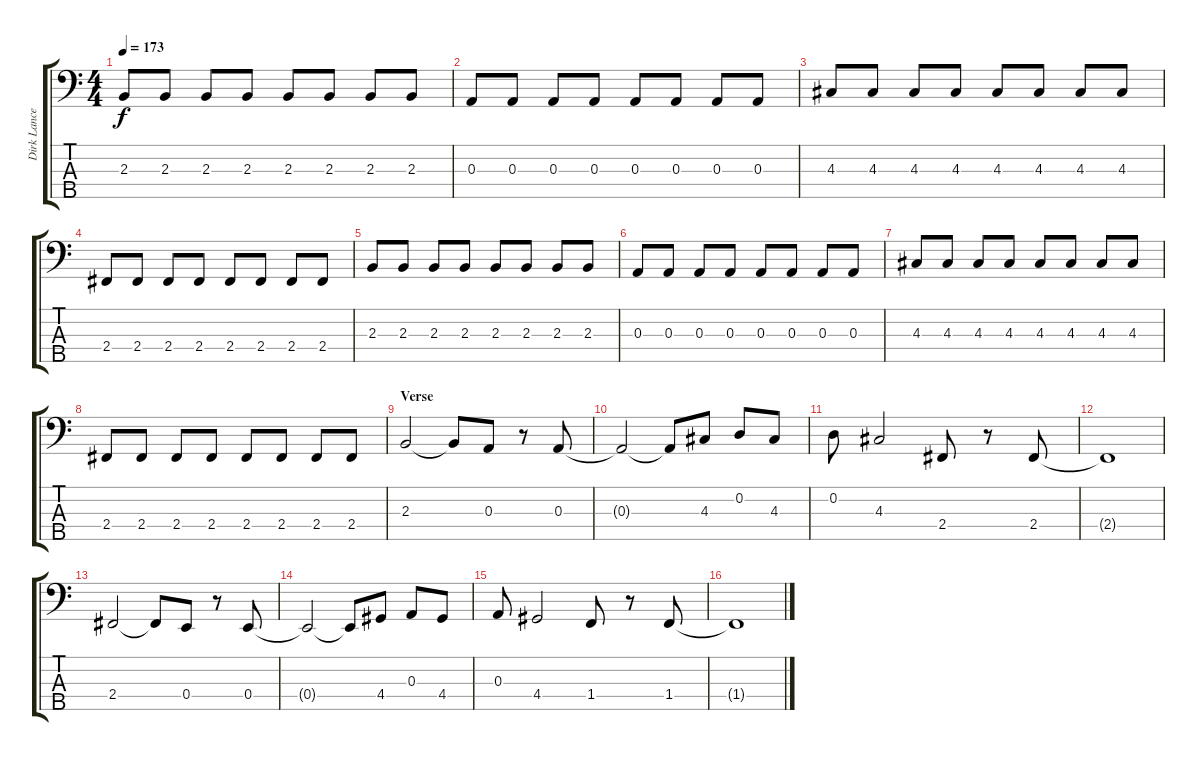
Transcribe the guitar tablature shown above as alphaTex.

\track ("Dirk Lance-Bass" "Dirk Lance") {instrument electricbassfinger}
\staff {score tabs}
\tuning (G2 D2 A1 E1 B0) {hide}
\ts (4 4)
\tempo 173
\clef f4
\ks c
2.3.8{dy f} 2.3.8 2.3.8 2.3.8 2.3.8 2.3.8 2.3.8 2.3.8 |
0.3.8 0.3.8 0.3.8 0.3.8 0.3.8 0.3.8 0.3.8 0.3.8 |
4.3.8 4.3.8 4.3.8 4.3.8 4.3.8 4.3.8 4.3.8 4.3.8 |
2.4.8 2.4.8 2.4.8 2.4.8 2.4.8 2.4.8 2.4.8 2.4.8 |
2.3.8 2.3.8 2.3.8 2.3.8 2.3.8 2.3.8 2.3.8 2.3.8 |
0.3.8 0.3.8 0.3.8 0.3.8 0.3.8 0.3.8 0.3.8 0.3.8 |
4.3.8 4.3.8 4.3.8 4.3.8 4.3.8 4.3.8 4.3.8 4.3.8 |
2.4.8 2.4.8 2.4.8 2.4.8 2.4.8 2.4.8 2.4.8 2.4.8 |
\section ("" "Verse")
2.3.2 2.3{t}.8 0.3.8 r.8 0.3.8 |
0.3{t}.2 0.3{t}.8 4.3.8 0.2.8 4.3.8 |
0.2.8 4.3.2 2.4.8 r.8 2.4.8 |
2.4{t}.1 |
2.4.2 2.4{t}.8 0.4.8 r.8 0.4.8 |
0.4{t}.2 0.4{t}.8 4.4.8 0.3.8 4.4.8 |
0.3.8 4.4.2 1.4.8 r.8 1.4.8 |
1.4{t}.1
